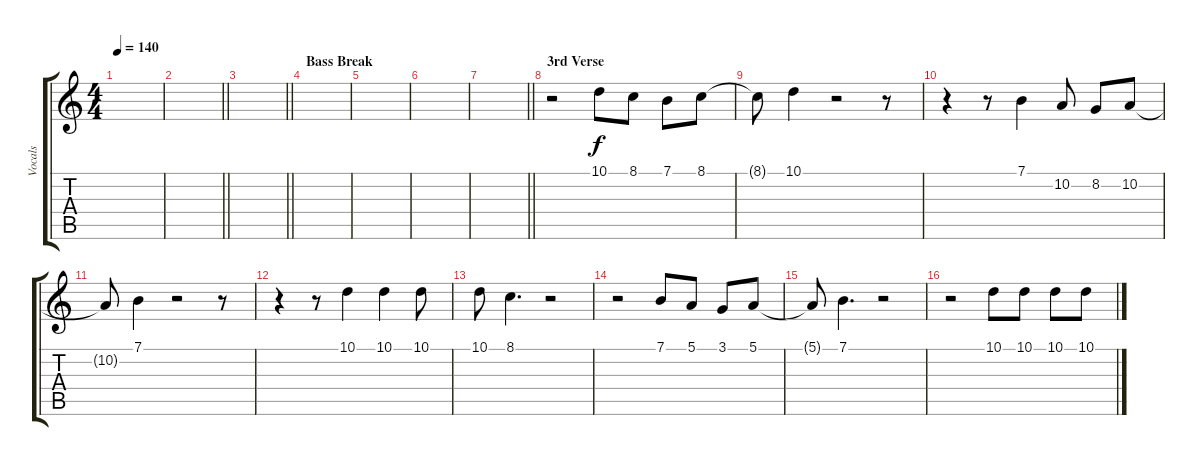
\track ("Vocals" "Vocals") {instrument lead2sawtooth}
\staff {score tabs}
\tuning (E4 B3 G3 D3 A2 E2) {hide}
\ts (4 4)
\tempo 140
\clef g2
\ks c
|
\barLineRight lightlight
|
\barLineRight lightlight
|
\section ("" "Bass Break")
|
|
|
\barLineRight lightlight
|
\section ("" "3rd Verse")
r.2 10.1.8 8.1.8 7.1.8 8.1.8 |
8.1{t}.8 10.1.4 r.2 r.8 |
r.4 r.8 7.1.4 10.2.8 8.2.8 10.2.8 |
10.2{t}.8 7.1.4 r.2 r.8 |
r.4 r.8 10.1.4 10.1.4 10.1.8 |
10.1.8 8.1.4{d} r.2 |
r.2 7.1.8 5.1.8 3.1.8 5.1.8 |
5.1{t}.8 7.1.4{d} r.2 |
r.2 10.1.8 10.1.8 10.1.8 10.1.8
